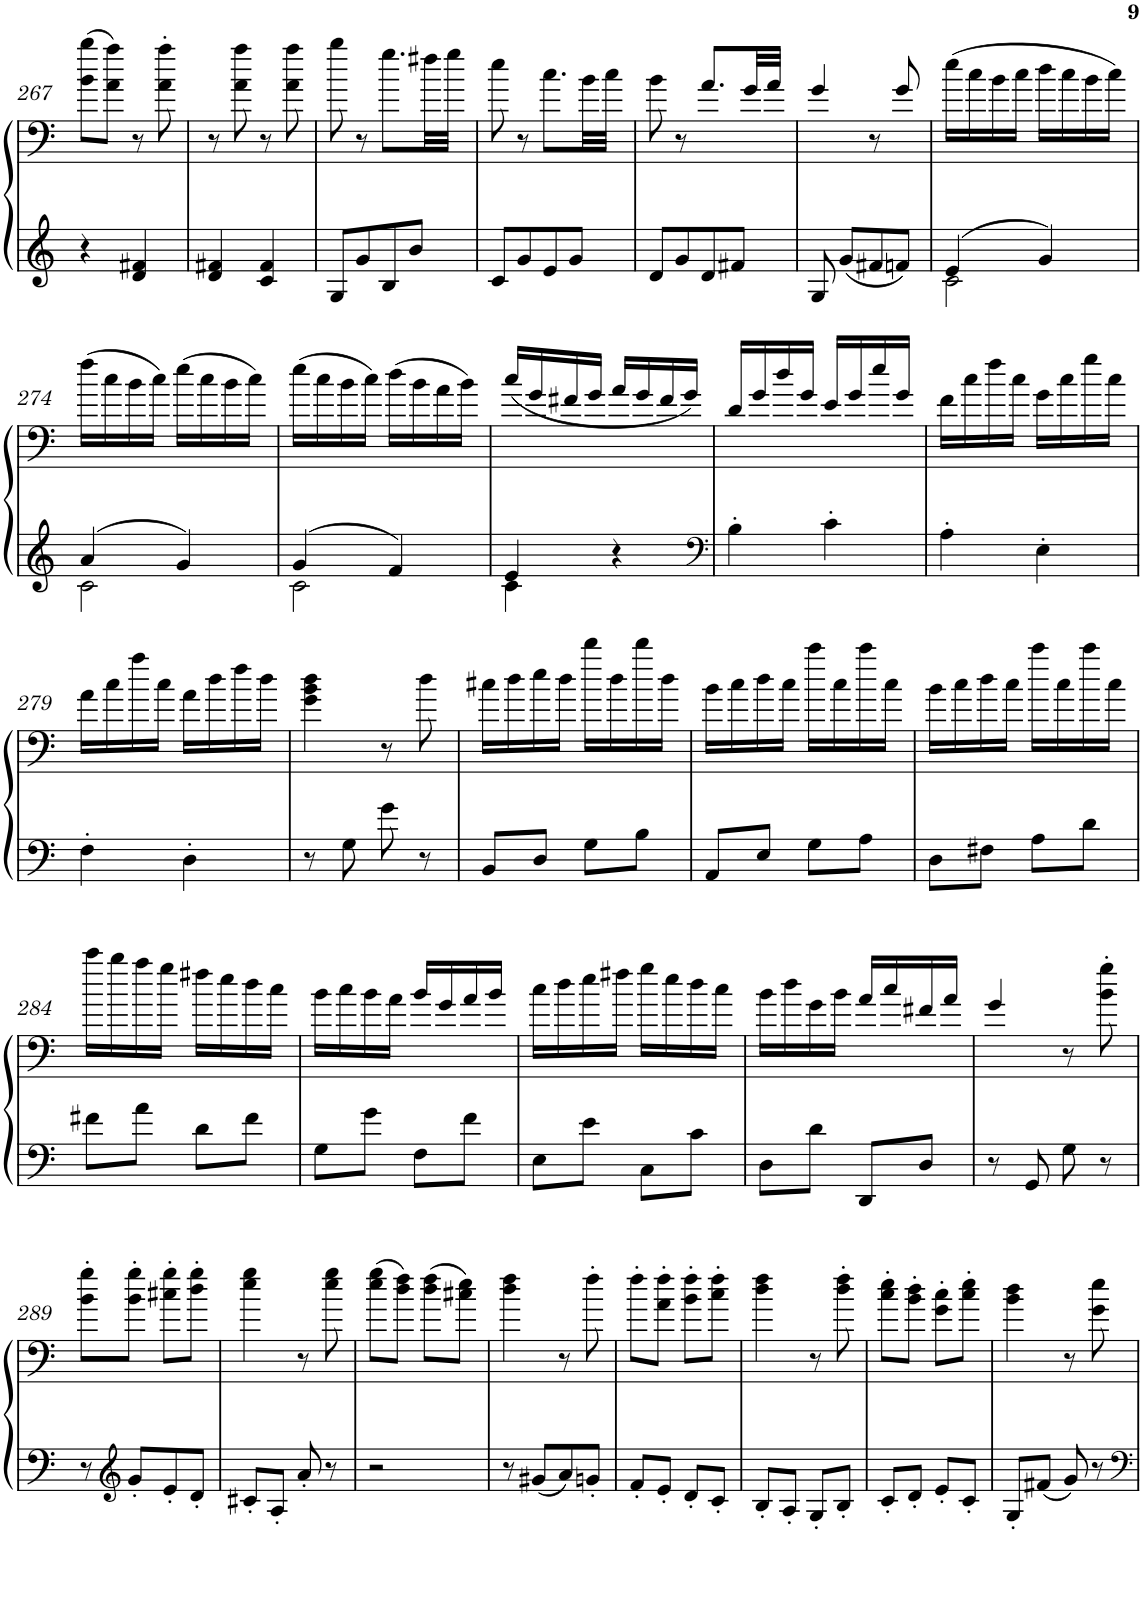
**kern	**kern
*part1	*part1
*staff2	*staff1
*I"Piano	*
*I'Pno.	*
!!LO:PB:g=z
*clefG2	*clefF4
*k[]	*k[]
*M2/4	*M2/4
=267	=267
4r	(>8b\ 8bb\L
.	8a\ 8aa\J)
4d/ 4f#X/	8r
.	8a\' 8aa\'
=268	=268
4d/ 4f#X/	8r
.	8a\ 8aa\
4c/ 4f#/	8r
.	8a\ 8aa\
=269	=269
8G/L	8bb\
8g/	8r
8B/	8.gg\L
8b/J	.
.	32ff#X\LL
.	32gg\JJJ
=270	=270
8c/L	8ee\
8g/	8r
8e/	8.cc\L
8g/J	.
.	32b\LL
.	32cc\JJJ
=271	=271
8d/L	8b\
8g/	8r
8d/	8.a/L
8f#X/J	.
.	32g/LL
.	32a/JJJ
=272	=272
8G/	4g/
8g/L	.
8f#X/	8r
8fn/J	8g/
=273	=273
*^	*
4e/	2c\	(>16ee\LL
.	.	16cc\
.	.	16b\
.	.	16cc\JJ
4g/	.	16dd\LL
.	.	16cc\
.	.	16b\
.	.	16cc\JJ)
!!LO:LB:g=z
=274	=274	=274
4a/	2c\	(>16ff\LL
.	.	16cc\
.	.	16b\
.	.	16cc\JJ)
4g/	.	(>16ee\LL
.	.	16cc\
.	.	16b\
.	.	16cc\JJ)
=275	=275	=275
4g/	2c\	(>16ee\LL
.	.	16cc\
.	.	16b\
.	.	16cc\JJ)
4f/	.	(>16dd\LL
.	.	16b\
.	.	16a\
.	.	16b\JJ)
=276	=276	=276
4e/	4c\	(<16cc/LL
.	.	16g/
.	.	16f#X/
.	.	16g/JJ
4r	4ryy	16a/LL
.	.	16g/
.	.	16f#/
.	.	16g/JJ)
*v	*v	*
=277	=277
*clefF4	*
4B'\	16d/LL
.	16g/
.	16dd/
.	16g/JJ
4c'\	16e/LL
.	16g/
.	16ee/
.	16g/JJ
=278	=278
4A'\	16f\LL
.	16cc\
.	16ff\
.	16cc\JJ
4E'\	16g\LL
.	16cc\
.	16gg\
.	16cc\JJ
!!LO:LB:g=z
=279	=279
4F'\	16a\LL
.	16cc\
.	16aa\
.	16cc\JJ
4D'\	16a\LL
.	16dd\
.	16ff\
.	16dd\JJ
=280	=280
8r	4g\ 4b\ 4dd\
8G\	.
8g\	8r
8r	8dd\
=281	=281
8BB/L	16cc#X\LL
.	16dd\
8D/J	16ee\
.	16dd\JJ
8G\L	16ddd\LL
.	16dd\
8B\J	16ddd\
.	16dd\JJ
=282	=282
8AA/L	16b\LL
.	16cc\
8E/J	16dd\
.	16cc\JJ
8G\L	16ccc\LL
.	16cc\
8A\J	16ccc\
.	16cc\JJ
=283	=283
8D\L	16b\LL
.	16cc\
8F#X\J	16dd\
.	16cc\JJ
8A\L	16ccc\LL
.	16cc\
8d\J	16ccc\
.	16cc\JJ
!!LO:LB:g=z
=284	=284
8f#X\L	16ccc\LL
.	16bb\
8a\J	16aa\
.	16gg\JJ
8d\L	16ff#X\LL
.	16ee\
8f#\J	16dd\
.	16cc\JJ
=285	=285
8G\L	16b\LL
.	16cc\
8g\J	16b\
.	16a\JJ
8F\L	16b/LL
.	16g/
8f\J	16a/
.	16b/JJ
=286	=286
8E\L	16cc\LL
.	16dd\
8e\J	16ee\
.	16ff#X\JJ
8C\L	16gg\LL
.	16ee\
8c\J	16dd\
.	16cc\JJ
=287	=287
8D\L	16b\LL
.	16dd\
8d\J	16g\
.	16b\JJ
8DD/L	16a/LL
.	16cc/
8D/J	16f#X/
.	16a/JJ
=288	=288
8r	4g/
8GG/	.
8G\	8r
8r	8b\' 8gg\'
!!LO:LB:g=z
=289	=289
8r	8b\' 8gg\'L
*clefG2	*
8g'/L	8b\' 8gg\'J
8e'/	8cc#X\' 8gg\'L
8d'/J	8dd\' 8gg\'J
=290	=290
8c#X'/L	4ee\ 4gg\
8A'/J	.
8a'/	8r
8r	8ee\ 8gg\
=291	=291
2r	(>8ee\ 8gg\L
.	8dd\ 8ff\J)
.	(>8dd\ 8ff\L
.	8cc#X\ 8ee\J)
=292	=292
8r	4dd\ 4ff\
8g#X/L	.
8a/	8r
8gn'/J	8ff'\
=293	=293
8f'/L	8ff'\L
8e'/J	8a\' 8ff\'J
8d'/L	8b\' 8ff\'L
8c'/J	8cc\' 8ff\'J
=294	=294
8B'/L	4dd\ 4ff\
8A'/J	.
8G'/L	8r
8B'/J	8dd\' 8ff\'
=295	=295
8c'/L	8cc\' 8ee\'L
8d'/J	8b\' 8dd\'J
8e'/L	8g\' 8cc\'L
8c'/J	8cc\' 8ee\'J
=296	=296
8G'/L	4b\ 4dd\
8f#X/J	.
8g/	8r
8r	8g\ 8ee\
=	=
*-	*-
